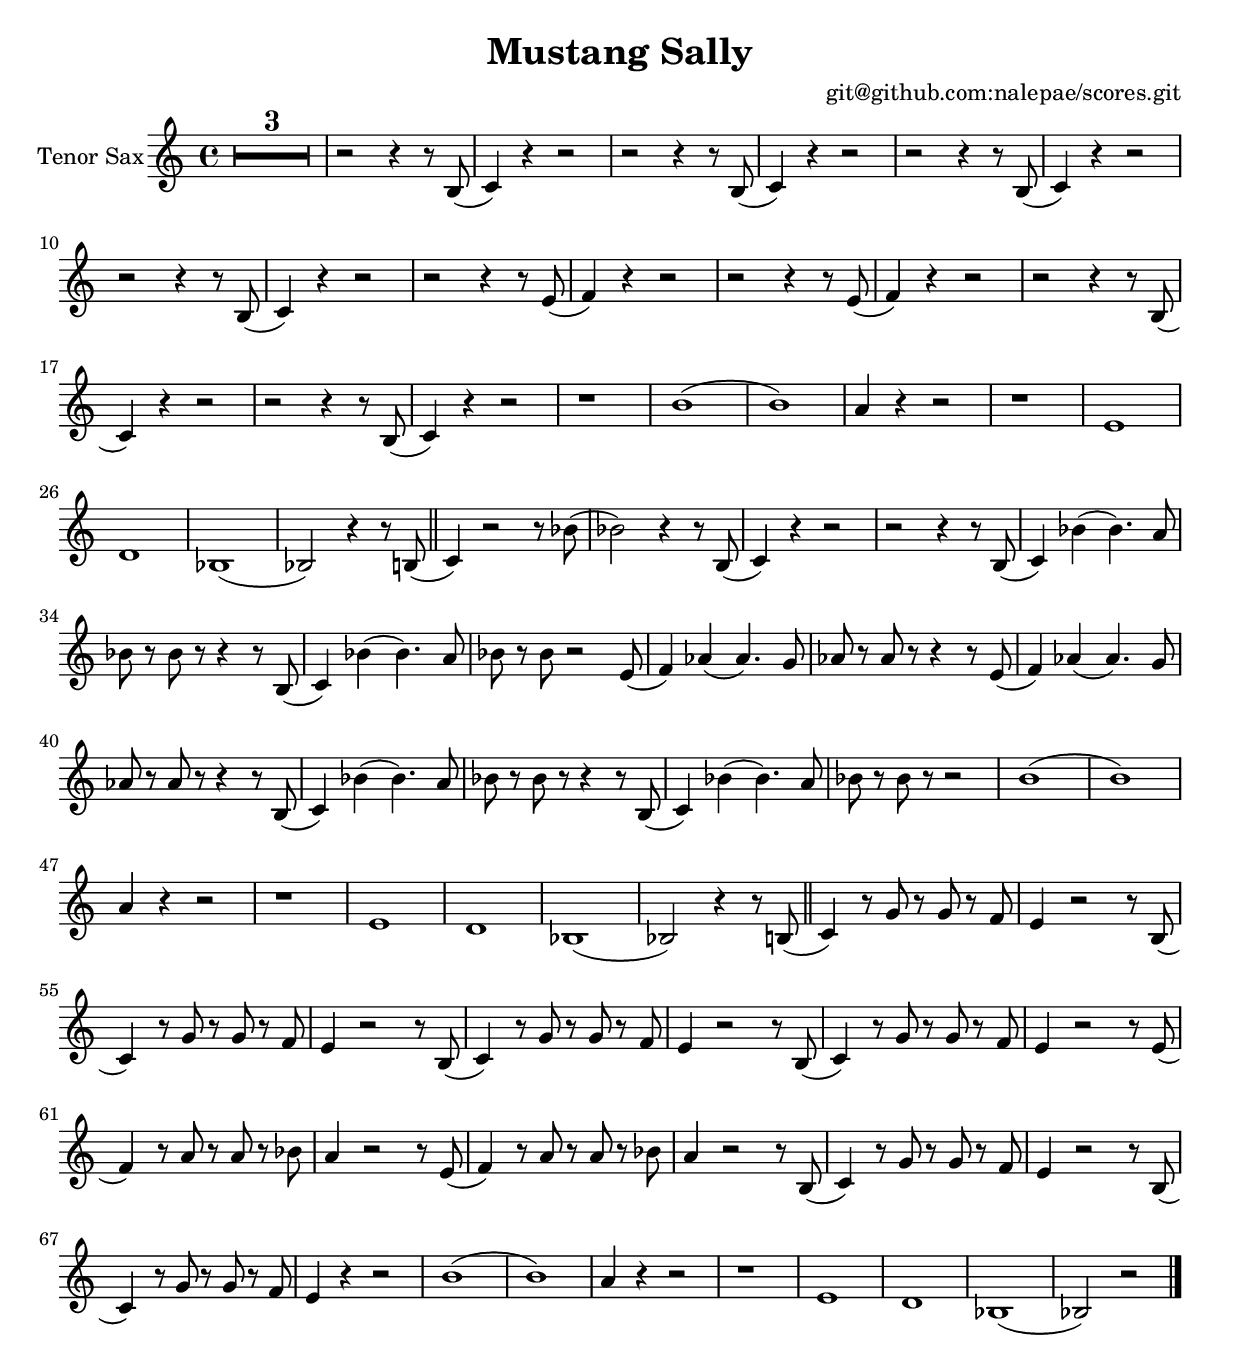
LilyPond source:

\version "2.18.2"

\header {
  title = "Mustang Sally"
  arranger = "git@github.com:nalepae/scores.git"
}

global = {
  \key c \major
  \time 4/4
}

tenorSax = \relative c'' {
  \global
  \compressFullBarRests
  \override MultiMeasureRest.expand-limit = #1

  R1*3 | r2 r4 r8 b, (|
  c4) r4 r2 | r2 r4 r8 b (| c4) r4 r2 | r2 r4 r8 b (|
  c4) r4 r2 | r2 r4 r8 b (| c4) r4 r2 | r2 r4 r8 e (|
  f4) r4 r2 | r2 r4 r8 e (| f4) r4 r2 | r2 r4 r8 b, (|
  c4) r4 r2 | r2 r4 r8 b (| c4) r4 r2 | r1 |
  b'1 (| b) | a4 r4 r2 | r1 |
  e | d | bes (| bes2) r4 r8 b (\bar "||"

  c4) r2 r8 bes' (| bes2) r4 r8 b, (| c4) r4 r2 | r2 r4 r8 b (|
  c4) bes' (bes4.) a8 | bes8 r bes r r4 r8 b, (| c4) bes' (bes4.) a8 | bes8 r bes r2 e,8 (|
  f4) aes (aes4.) g8 | aes8 r aes r r4 r8 e (| f4) aes (aes4.) g8 | aes8 r aes r r4 r8 b, (|
  c4) bes' (bes4.) a8 | bes8 r bes r r4 r8 b, (| c4) bes' (bes4.) a8 | bes8 r bes r8 r2 |
  b1 (| b) | a4 r4 r2 | r1 |
  e | d | bes (| bes2) r4 r8 b (\bar "||"

  c4) r8 g' r g r f | e4 r2 r8 b (| c4) r8 g' r g r f | e4 r2 r8 b8 (|
  c4) r8 g' r g r f | e4 r2 r8 b (| c4) r8 g' r g r f | e4 r2 r8 e8 (|
  f4) r8 a r a r bes | a4 r2 r8 e8 (| f4) r8 a r a r bes | a4 r2 r8 b,8 (|
  c4) r8 g' r g r f | e4 r2 r8 b (| c4) r8 g' r g r f | e4 r r2 |
  b'1 (| b) | a4 r4 r2 | r1 |
  e | d | bes (| bes2) r2 \bar "|."
}

\score {
  \new Staff \with {
    instrumentName = "Tenor Sax"
    midiInstrument = "tenor sax"
  } \tenorSax
  \layout { }
  \midi {
    \context {
      \Score
      tempoWholesPerMinute = #(ly:make-moment 100 4)
    }
  }
}
